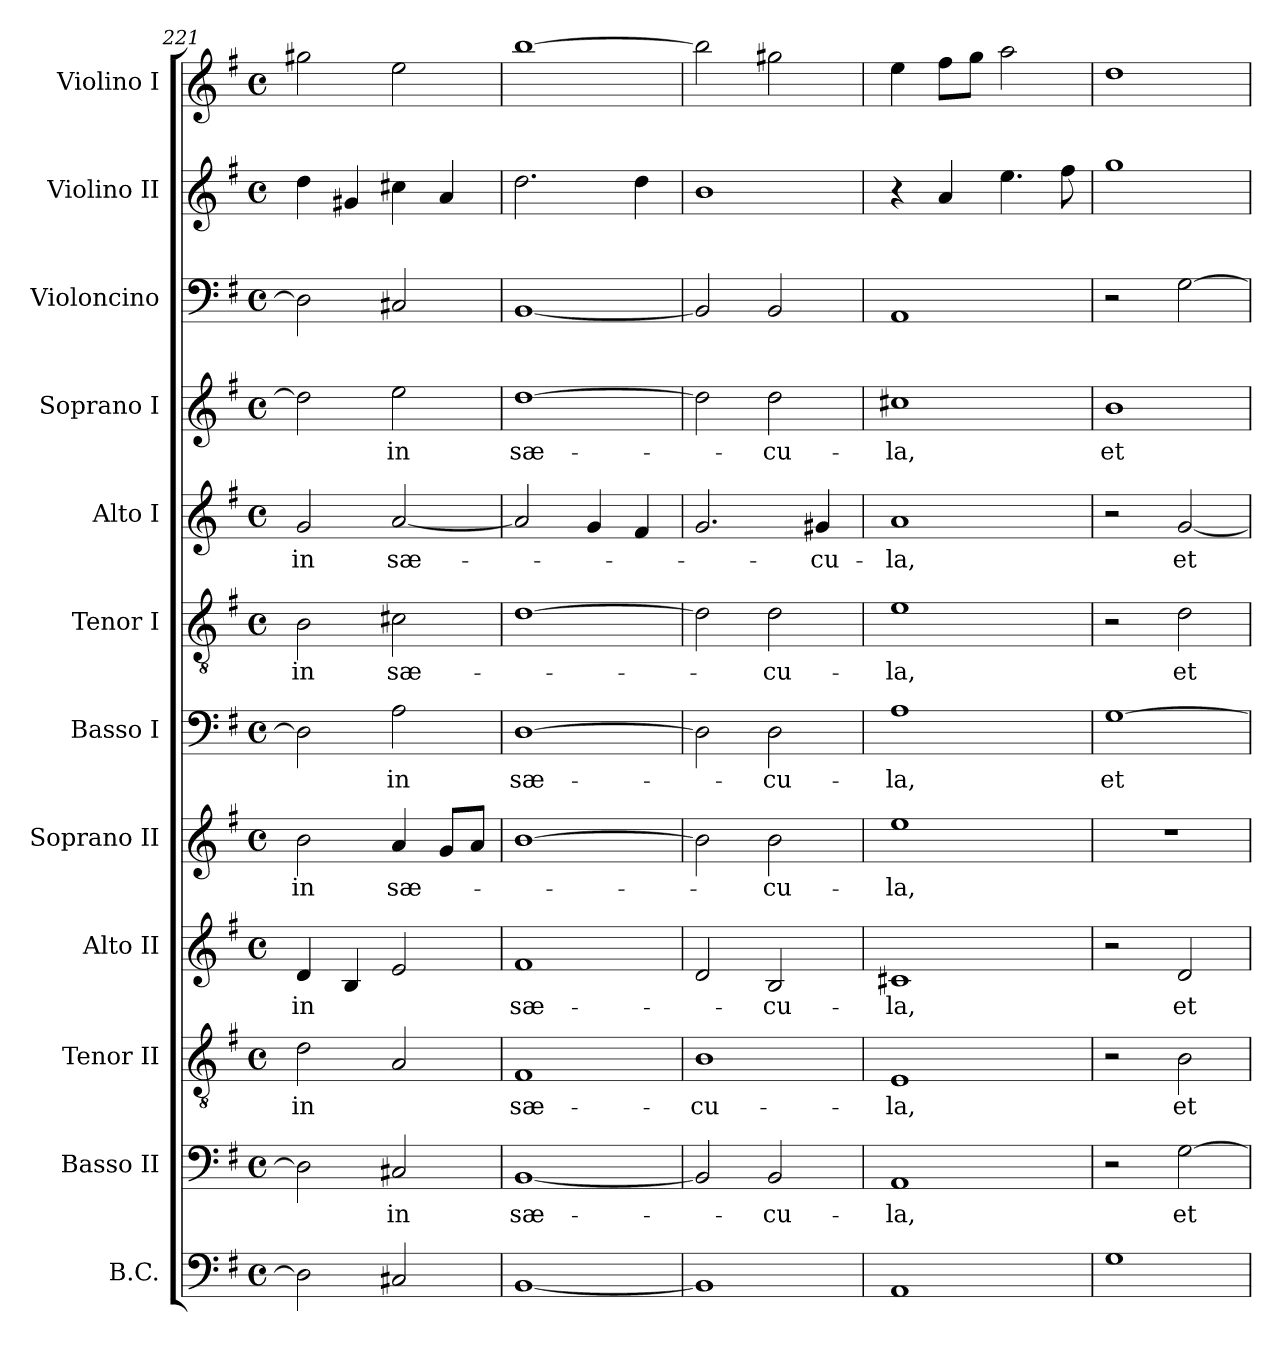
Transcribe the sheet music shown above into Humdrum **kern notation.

**kern	**kern	**text	**kern	**text	**kern	**text	**kern	**text	**kern	**text	**kern	**text	**kern	**text	**kern	**text	**kern	**kern	**kern
*part12	*part11	*part11	*part10	*part10	*part9	*part9	*part8	*part8	*part7	*part7	*part6	*part6	*part5	*part5	*part4	*part4	*part3	*part2	*part1
*staff12	*staff11	*staff11	*staff10	*staff10	*staff9	*staff9	*staff8	*staff8	*staff7	*staff7	*staff6	*staff6	*staff5	*staff5	*staff4	*staff4	*staff3	*staff2	*staff1
*I"B.C.	*I"Basso II	*	*I"Tenor II	*	*I"Alto II	*	*I"Soprano II	*	*I"Basso I	*	*I"Tenor I	*	*I"Alto I	*	*I"Soprano I	*	*I"Violoncino	*I"Violino II	*I"Violino I
*I'BC	*I'B 2	*	*I'T 2	*	*I'A 2	*	*I'S 2	*	*I'B 1	*	*I'T 1	*	*I'A 1	*	*I'S 1	*	*I'Vc.	*I'Vln. II	*I'Vln. I
*clefF4	*clefF4	*	*clefGv2	*	*clefG2	*	*clefG2	*	*clefF4	*	*clefGv2	*	*clefG2	*	*clefG2	*	*clefF4	*clefG2	*clefG2
*k[f#]	*k[f#]	*	*k[f#]	*	*k[f#]	*	*k[f#]	*	*k[f#]	*	*k[f#]	*	*k[f#]	*	*k[f#]	*	*k[f#]	*k[f#]	*k[f#]
*G:	*G:	*	*G:	*	*G:	*	*G:	*	*G:	*	*G:	*	*G:	*	*G:	*	*G:	*G:	*G:
*M4/4	*M4/4	*	*M4/4	*	*M4/4	*	*M4/4	*	*M4/4	*	*M4/4	*	*M4/4	*	*M4/4	*	*M4/4	*M4/4	*M4/4
*met(c)	*met(c)	*	*met(c)	*	*met(c)	*	*met(c)	*	*met(c)	*	*met(c)	*	*met(c)	*	*met(c)	*	*met(c)	*met(c)	*met(c)
=221	=221	=221	=221	=221	=221	=221	=221	=221	=221	=221	=221	=221	=221	=221	=221	=221	=221	=221	=221
!	!	!	!	!LO:LY:b	!	!LO:LY:b	!	!LO:LY:b	!	!	!	!LO:LY:b	!	!LO:LY:b	!	!	!	!	!
2D\]	2D\]	.	2d\	in	4d/	in	2b\	in	2D\]	.	2B\	in	2g/	in	2dd\]	.	2D\]	4dd\	2gg#X\
.	.	.	.	.	4B/	.	.	.	.	.	.	.	.	.	.	.	.	4g#X/	.
!	!	!LO:LY:b	!	!	!	!	!	!LO:LY:b	!	!LO:LY:b	!	!LO:LY:b	!	!LO:LY:b	!	!LO:LY:b	!	!	!
2C#X/	2C#X/	in	2A/	.	2e/	.	4a/	sæ-	2A\	in	2c#X\	sæ-	[2a/	sæ-	2ee\	in	2C#X/	4cc#X\	2ee\
.	.	.	.	.	.	.	8g/L	.	.	.	.	.	.	.	.	.	.	4a/	.
.	.	.	.	.	.	.	8a/J	.	.	.	.	.	.	.	.	.	.	.	.
=222	=222	=222	=222	=222	=222	=222	=222	=222	=222	=222	=222	=222	=222	=222	=222	=222	=222	=222	=222
!	!	!LO:LY:b	!	!LO:LY:b	!	!LO:LY:b	!	!	!	!LO:LY:b	!	!	!	!	!	!LO:LY:b	!	!	!
[1BB	[1BB	sæ-	1F#	sæ-	1f#	sæ-	[1b	.	[1D	sæ-	[1d	.	2a/]	.	[1dd	sæ-	[1BB	2.dd\	[1bb
.	.	.	.	.	.	.	.	.	.	.	.	.	4g/	.	.	.	.	.	.
.	.	.	.	.	.	.	.	.	.	.	.	.	4f#/	.	.	.	.	4dd\	.
=223	=223	=223	=223	=223	=223	=223	=223	=223	=223	=223	=223	=223	=223	=223	=223	=223	=223	=223	=223
!	!	!	!	!LO:LY:b	!	!	!	!	!	!	!	!	!	!	!	!	!	!	!
1BB]	2BB/]	.	1B	-cu-	2d/	.	2b\]	.	2D\]	.	2d\]	.	2.g/	.	2dd\]	.	2BB/]	1b	2bb\]
!	!	!LO:LY:b	!	!	!	!LO:LY:b	!	!LO:LY:b	!	!LO:LY:b	!	!LO:LY:b	!	!	!	!LO:LY:b	!	!	!
.	2BB/	-cu-	.	.	2B/	-cu-	2b\	-cu-	2D\	-cu-	2d\	-cu-	.	.	2dd\	-cu-	2BB/	.	2gg#X\
!	!	!	!	!	!	!	!	!	!	!	!	!	!	!LO:LY:b	!	!	!	!	!
.	.	.	.	.	.	.	.	.	.	.	.	.	4g#X/	-cu-	.	.	.	.	.
=224	=224	=224	=224	=224	=224	=224	=224	=224	=224	=224	=224	=224	=224	=224	=224	=224	=224	=224	=224
!	!	!LO:LY:b	!	!LO:LY:b	!	!LO:LY:b	!	!LO:LY:b	!	!LO:LY:b	!	!LO:LY:b	!	!LO:LY:b	!	!LO:LY:b	!	!	!
1AA	1AA	-la,	1E	-la,	1c#X	-la,	1ee	-la,	1A	-la,	1e	-la,	1a	-la,	1cc#X	-la,	1AA	4r	4ee\
.	.	.	.	.	.	.	.	.	.	.	.	.	.	.	.	.	.	4a/	8ff#\L
.	.	.	.	.	.	.	.	.	.	.	.	.	.	.	.	.	.	.	8gg\J
.	.	.	.	.	.	.	.	.	.	.	.	.	.	.	.	.	.	4.ee\	2aa\
.	.	.	.	.	.	.	.	.	.	.	.	.	.	.	.	.	.	8ff#\	.
=225	=225	=225	=225	=225	=225	=225	=225	=225	=225	=225	=225	=225	=225	=225	=225	=225	=225	=225	=225
!	!	!	!	!	!	!	!	!	!	!LO:LY:b	!	!	!	!	!	!LO:LY:b	!	!	!
1G	2r	.	2r	.	2r	.	1r	.	[1G	et	2r	.	2r	.	1b	et	2r	1gg	1dd
!	!	!LO:LY:b	!	!LO:LY:b	!	!LO:LY:b	!	!	!	!	!	!LO:LY:b	!	!LO:LY:b	!	!	!	!	!
.	[2G\	et	2B\	et	2d/	et	.	.	.	.	2d\	et	[2g/	et	.	.	[2G\	.	.
=	=	=	=	=	=	=	=	=	=	=	=	=	=	=	=	=	=	=	=
*-	*-	*-	*-	*-	*-	*-	*-	*-	*-	*-	*-	*-	*-	*-	*-	*-	*-	*-	*-
